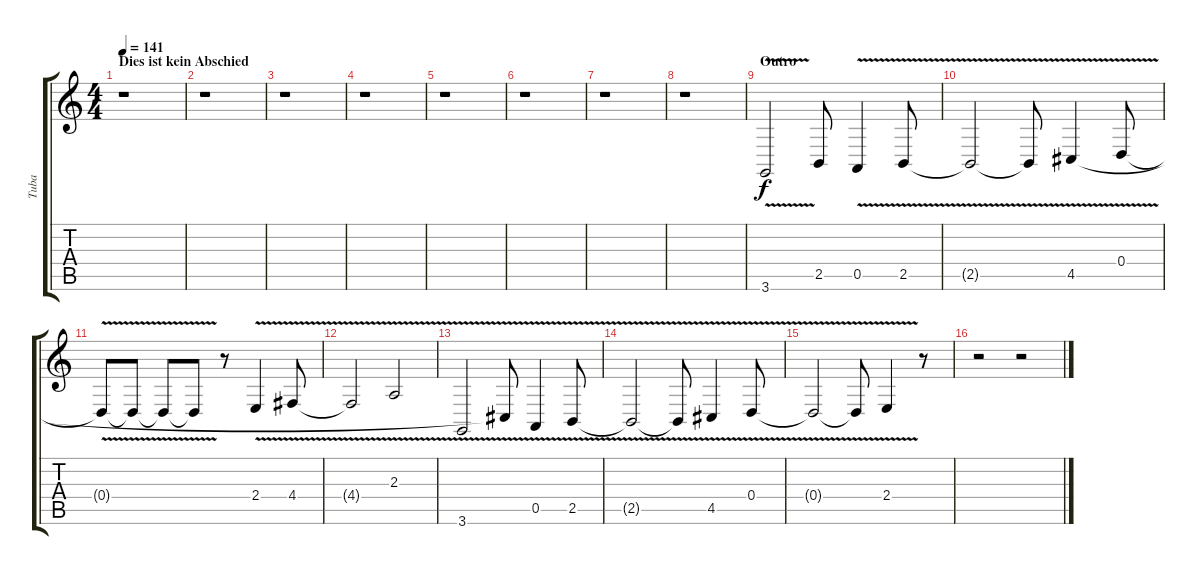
\track ("Tuba" "Tuba") {instrument frenchhorn}
\staff {score tabs}
\tuning (E4 B3 G3 D3 A2 E2) {hide}
\ts (4 4)
\section ("" "Dies ist kein Abschied")
\tempo 141
\clef g2
\ks c
r.1{dy fff} |
r.1 |
r.1 |
r.1 |
r.1 |
r.1 |
r.1 |
r.1 |
\section ("" "Outro")
3.6{v}.2{dy f} 2.5.8 0.5{v}.4 2.5{v}.8 |
2.5{v t}.2 2.5{v t}.8 4.5{v}.4 0.4{v}.8 |
0.4{v t}.8 0.4{v t}.8 0.4{v t}.8 0.4{v t}.8 r.8 2.4{v}.4 4.4{v}.8 |
4.4{v t}.2 2.3{v}.2 |
3.6{v}.2 4.5{t}.8 0.5{v}.4 2.5{v}.8 |
2.5{v t}.2 2.5{v t}.8 4.5{v}.4 0.4{v}.8 |
0.4{v t}.2 0.4{v t}.8 2.4{v}.4 r.8 |
r.2 r.2
